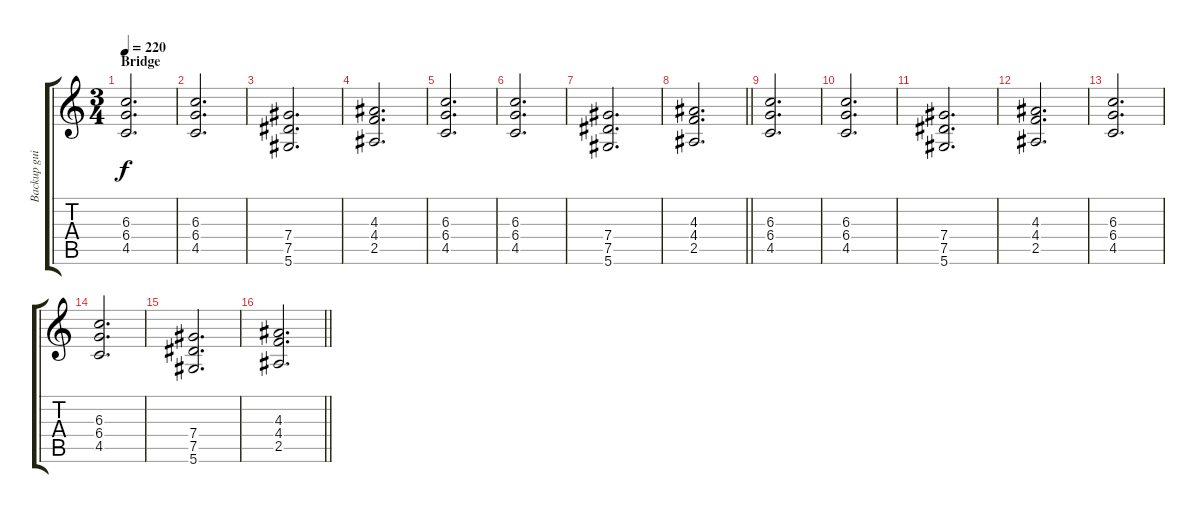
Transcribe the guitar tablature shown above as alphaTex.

\track ("Backup guitar" "Backup gui") {instrument distortionguitar}
\staff {score tabs}
\tuning (Eb4 Bb3 Gb3 Db3 Ab2 Eb2) {hide}
\ts (3 4)
\section ("" "Bridge")
\tempo 220
\clef g2
\ks c
(6.3 6.4 4.5).2{d dy f} |
(6.3 6.4 4.5).2{d} |
(7.4 7.5 5.6).2{d} |
(4.3 4.4 2.5).2{d} |
(6.3 6.4 4.5).2{d} |
(6.3 6.4 4.5).2{d} |
(7.4 7.5 5.6).2{d} |
\barLineRight lightlight
(4.3 4.4 2.5).2{d} |
(6.3 6.4 4.5).2{d} |
(6.3 6.4 4.5).2{d} |
(7.4 7.5 5.6).2{d} |
(4.3 4.4 2.5).2{d} |
(6.3 6.4 4.5).2{d} |
(6.3 6.4 4.5).2{d} |
(7.4 7.5 5.6).2{d} |
\barLineRight lightlight
(4.3 4.4 2.5).2{d}
